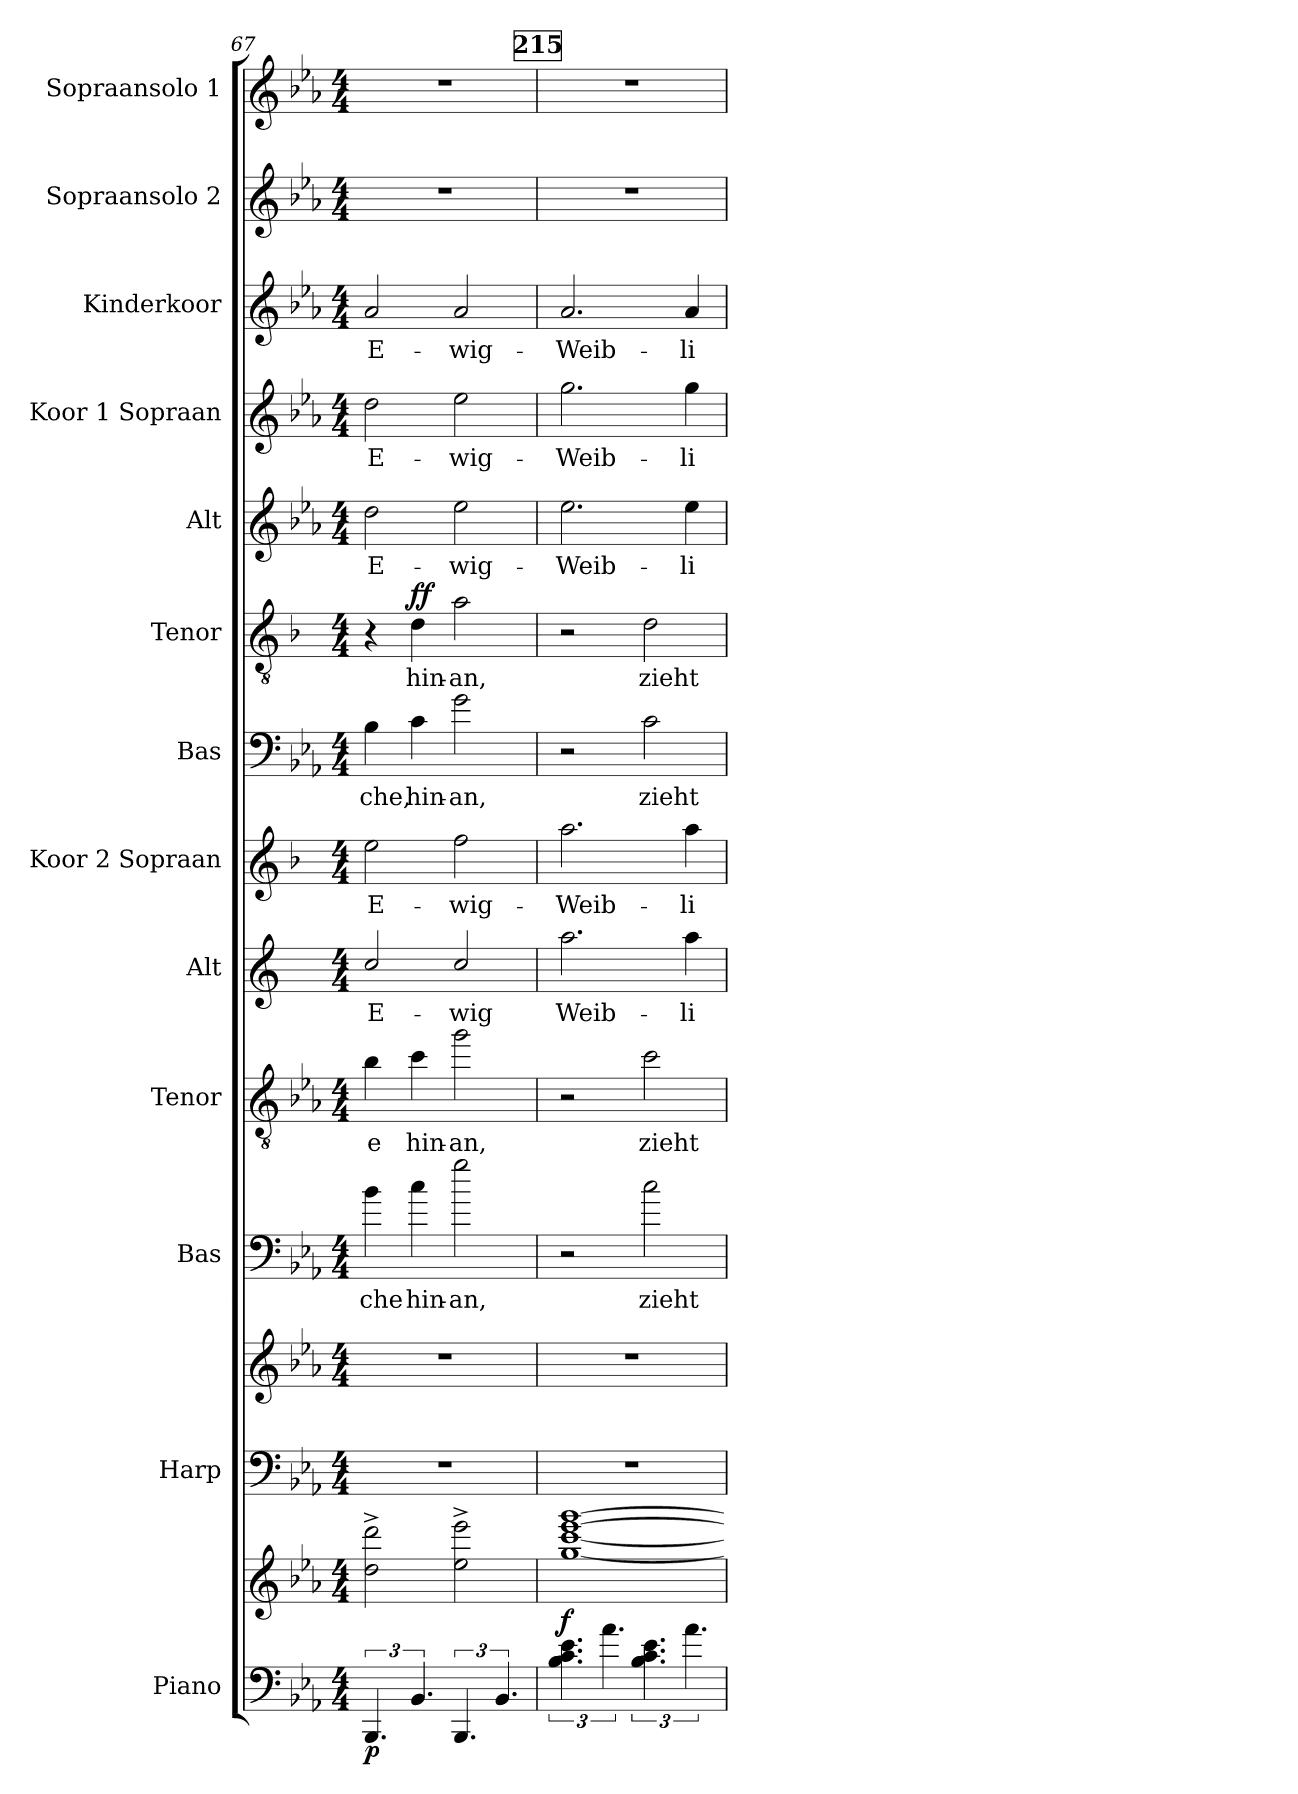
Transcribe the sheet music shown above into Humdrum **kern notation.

**kern	**kern	**dynam	**kern	**kern	**kern	**text	**kern	**text	**kern	**text	**kern	**text	**kern	**text	**kern	**text	**dynam	**kern	**text	**kern	**text	**kern	**text	**kern	**kern
*part13	*part13	*part13	*part12	*part12	*part11	*part11	*part10	*part10	*part9	*part9	*part8	*part8	*part7	*part7	*part6	*part6	*part6	*part5	*part5	*part4	*part4	*part3	*part3	*part2	*part1
*staff15	*staff14	*staff14/15	*staff13	*staff12	*staff11	*staff11	*staff10	*staff10	*staff9	*staff9	*staff8	*staff8	*staff7	*staff7	*staff6	*staff6	*staff6	*staff5	*staff5	*staff4	*staff4	*staff3	*staff3	*staff2	*staff1
*I"Piano	*	*	*I"Harp	*	*I"Bas	*	*I"Tenor	*	*I"Alt	*	*I"Koor 2 Sopraan	*	*I"Bas	*	*I"Tenor	*	*	*I"Alt	*	*I"Koor 1 Sopraan	*	*I"Kinderkoor	*	*I"Sopraansolo 2	*I"Sopraansolo 1
*I'Pno.	*	*	*I'Hrp.	*	*I'Bs.	*	*I'T.	*	*I'A.	*	*I'S.	*	*I'Bs.	*	*I'T.	*	*	*I'A.	*	*I'S.	*	*I'Kk.	*	*I'2.S.	*I'1. S.
*clefF4	*clefG2	*	*clefF4	*clefG2	*clefF4	*	*clefGv2	*	*clefG2	*	*clefG2	*	*clefF4	*	*clefGv2	*	*	*clefG2	*	*clefG2	*	*clefG2	*	*clefG2	*clefG2
*	*	*	*	*	*ITrd12c21	*	*ITrd8c14	*	*ITrd5c9	*	*ITrd1c2	*	*	*	*ITrd1c2	*	*	*	*	*	*	*	*	*	*
*k[b-e-a-]	*k[b-e-a-]	*	*k[b-e-a-]	*k[b-e-a-]	*k[b-e-a-]	*	*k[b-e-a-]	*	*k[b-e-a-]	*	*k[b-e-a-]	*	*k[b-e-a-]	*	*k[b-e-a-]	*	*	*k[b-e-a-]	*	*k[b-e-a-]	*	*k[b-e-a-]	*	*k[b-e-a-]	*k[b-e-a-]
*M4/4	*M4/4	*	*M4/4	*M4/4	*M4/4	*	*M4/4	*	*M4/4	*	*M4/4	*	*M4/4	*	*M4/4	*	*	*M4/4	*	*M4/4	*	*M4/4	*	*M4/4	*M4/4
=67	=67	=67	=67	=67	=67	=67	=67	=67	=67	=67	=67	=67	=67	=67	=67	=67	=67	=67	=67	=67	=67	=67	=67	=67	=67
!	!	!LO:DY:b=2	!	!	!	!	!	!	!	!	!	!	!	!	!	!	!	!	!	!	!	!	!	!	!
6.BBB-/	2dd\^ 2ddd\^	p	1r	1r	4B-\	-che	4B-\	-e	2e-/	E-	2dd\	E-	4B-\	-che,	4r	.	.	2dd\	E-	2dd\	E-	2a-/	E-	1r	1r
!	!	!	!	!	!	!	!	!	!	!	!	!	!	!	!	!	!LO:DY:a	!	!	!	!	!	!	!	!
6.BB-/	.	.	.	.	4c\	hin-	4c\	hin-	.	.	.	.	4c\	hin-	4c\	hin-	ff	.	.	.	.	.	.	.	.
6.BBB-/	2ee-\^ 2eee-\^	.	.	.	2g\	-an,	2g\	-an,	2e-/	-wig	2ee-\	-wig-	2g\	-an,	2g\	-an,	.	2ee-\	-wig-	2ee-\	-wig-	2a-/	-wig-	.	.
6.BB-/	.	.	.	.	.	.	.	.	.	.	.	.	.	.	.	.	.	.	.	.	.	.	.	.	.
!!LO:REH:place=s1:a:B:fs=14:t=215
=68	=68	=68	=68	=68	=68	=68	=68	=68	=68	=68	=68	=68	=68	=68	=68	=68	=68	=68	=68	=68	=68	=68	=68	=68	=68
!	!	!LO:DY:a=2	!	!	!	!	!	!	!	!	!	!	!	!	!	!	!	!	!	!	!	!	!	!	!
6.B-\ 6.c\ 6.e-\	[1gg [1ccc [1eee- [1ggg	f	1r	1r	2r	.	2r	.	2.cc\	Weib-	2.gg\	-Weib-	2r	.	2r	.	.	2.ee-\	-Weib-	2.gg\	-Weib-	2.a-/	-Weib-	1r	1r
6.a-\	.	.	.	.	.	.	.	.	.	.	.	.	.	.	.	.	.	.	.	.	.	.	.	.	.
6.B-\ 6.c\ 6.e-\	.	.	.	.	2c\	zieht	2c\	zieht	.	.	.	.	2c\	zieht	2c\	zieht	.	.	.	.	.	.	.	.	.
6.a-\	.	.	.	.	.	.	.	.	4cc\	-li-	4gg\	-li-	.	.	.	.	.	4ee-\	-li-	4gg\	-li-	4a-/	-li-	.	.
=	=	=	=	=	=	=	=	=	=	=	=	=	=	=	=	=	=	=	=	=	=	=	=	=	=
*-	*-	*-	*-	*-	*-	*-	*-	*-	*-	*-	*-	*-	*-	*-	*-	*-	*-	*-	*-	*-	*-	*-	*-	*-	*-
